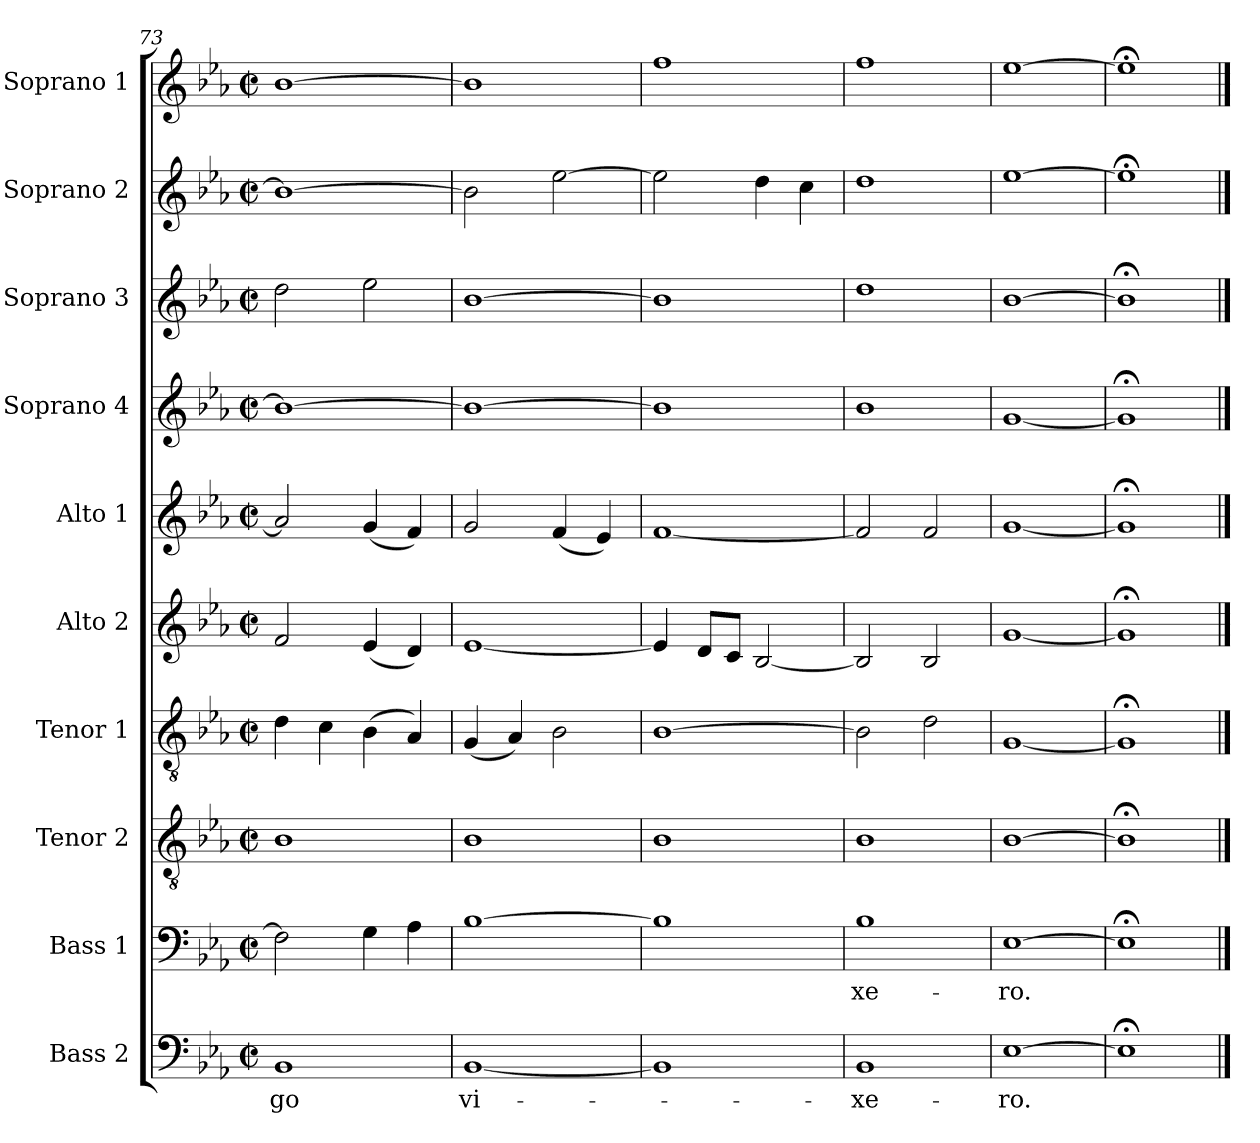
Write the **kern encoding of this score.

**kern	**text	**kern	**text	**kern	**kern	**kern	**kern	**kern	**kern	**kern	**kern
*part10	*part10	*part9	*part9	*part8	*part7	*part6	*part5	*part4	*part3	*part2	*part1
*staff10	*staff10	*staff9	*staff9	*staff8	*staff7	*staff6	*staff5	*staff4	*staff3	*staff2	*staff1
*I"Bass 2	*	*I"Bass 1	*	*I"Tenor 2	*I"Tenor 1	*I"Alto 2	*I"Alto 1	*I"Soprano 4	*I"Soprano 3	*I"Soprano 2	*I"Soprano 1
*I'B2	*	*I'B1	*	*I'T2	*I'T1	*I'A2	*I'A1	*I'S4	*I'S3	*I'S2	*I'S1
*clefF4	*	*clefF4	*	*clefGv2	*clefGv2	*clefG2	*clefG2	*clefG2	*clefG2	*clefG2	*clefG2
*k[b-e-a-]	*	*k[b-e-a-]	*	*k[b-e-a-]	*k[b-e-a-]	*k[b-e-a-]	*k[b-e-a-]	*k[b-e-a-]	*k[b-e-a-]	*k[b-e-a-]	*k[b-e-a-]
*E-:	*	*E-:	*	*E-:	*E-:	*E-:	*E-:	*E-:	*E-:	*E-:	*E-:
*M2/2	*	*M2/2	*	*M2/2	*M2/2	*M2/2	*M2/2	*M2/2	*M2/2	*M2/2	*M2/2
*met(c|)	*	*met(c|)	*	*met(c|)	*met(c|)	*met(c|)	*met(c|)	*met(c|)	*met(c|)	*met(c|)	*met(c|)
=73	=73	=73	=73	=73	=73	=73	=73	=73	=73	=73	=73
1BB-	-go	2F\]	.	1B-	4d\	2f/	2a-/]	1b-_	2dd\	1b-_	[1b-
.	.	.	.	.	4c\	.	.	.	.	.	.
.	.	4G\	.	.	(4B-\	(4e-/	(4g/	.	2ee-\	.	.
.	.	4A-\	.	.	4A-/)	4d/)	4f/)	.	.	.	.
=74	=74	=74	=74	=74	=74	=74	=74	=74	=74	=74	=74
[1BB-	vi-	[1B-	.	1B-	(4G/	[1e-	2g/	1b-_	[1b-	2b-\]	1b-]
.	.	.	.	.	4A-/)	.	.	.	.	.	.
.	.	.	.	.	2B-\	.	(4f/	.	.	[2ee-\	.
.	.	.	.	.	.	.	4e-/)	.	.	.	.
!!LO:PB:g=z
=75	=75	=75	=75	=75	=75	=75	=75	=75	=75	=75	=75
1BB-]	.	1B-]	.	1B-	[1B-	4e-/]	[1f	1b-]	1b-]	2ee-\]	1ff
.	.	.	.	.	.	8d/L	.	.	.	.	.
.	.	.	.	.	.	8c/J	.	.	.	.	.
.	.	.	.	.	.	[2B-/	.	.	.	4dd\	.
.	.	.	.	.	.	.	.	.	.	4cc\	.
=76	=76	=76	=76	=76	=76	=76	=76	=76	=76	=76	=76
1BB-	-xe-	1B-	-xe-	1B-	2B-\]	2B-/]	2f/]	1b-	1dd	1dd	1ff
.	.	.	.	.	2d\	2B-/	2f/	.	.	.	.
=77	=77	=77	=77	=77	=77	=77	=77	=77	=77	=77	=77
[1E-	-ro.	[1E-	-ro.	[1B-	[1G	[1g	[1g	[1g	[1b-	[1ee-	[1ee-
=78	=78	=78	=78	=78	=78	=78	=78	=78	=78	=78	=78
1E-;<]	.	1E-;<]	.	1B-;<]	1G;<]	1g;<]	1g;<]	1g;<]	1b-;<]	1ee-;<]	1ee-;<]
==	==	==	==	==	==	==	==	==	==	==	==
*-	*-	*-	*-	*-	*-	*-	*-	*-	*-	*-	*-
